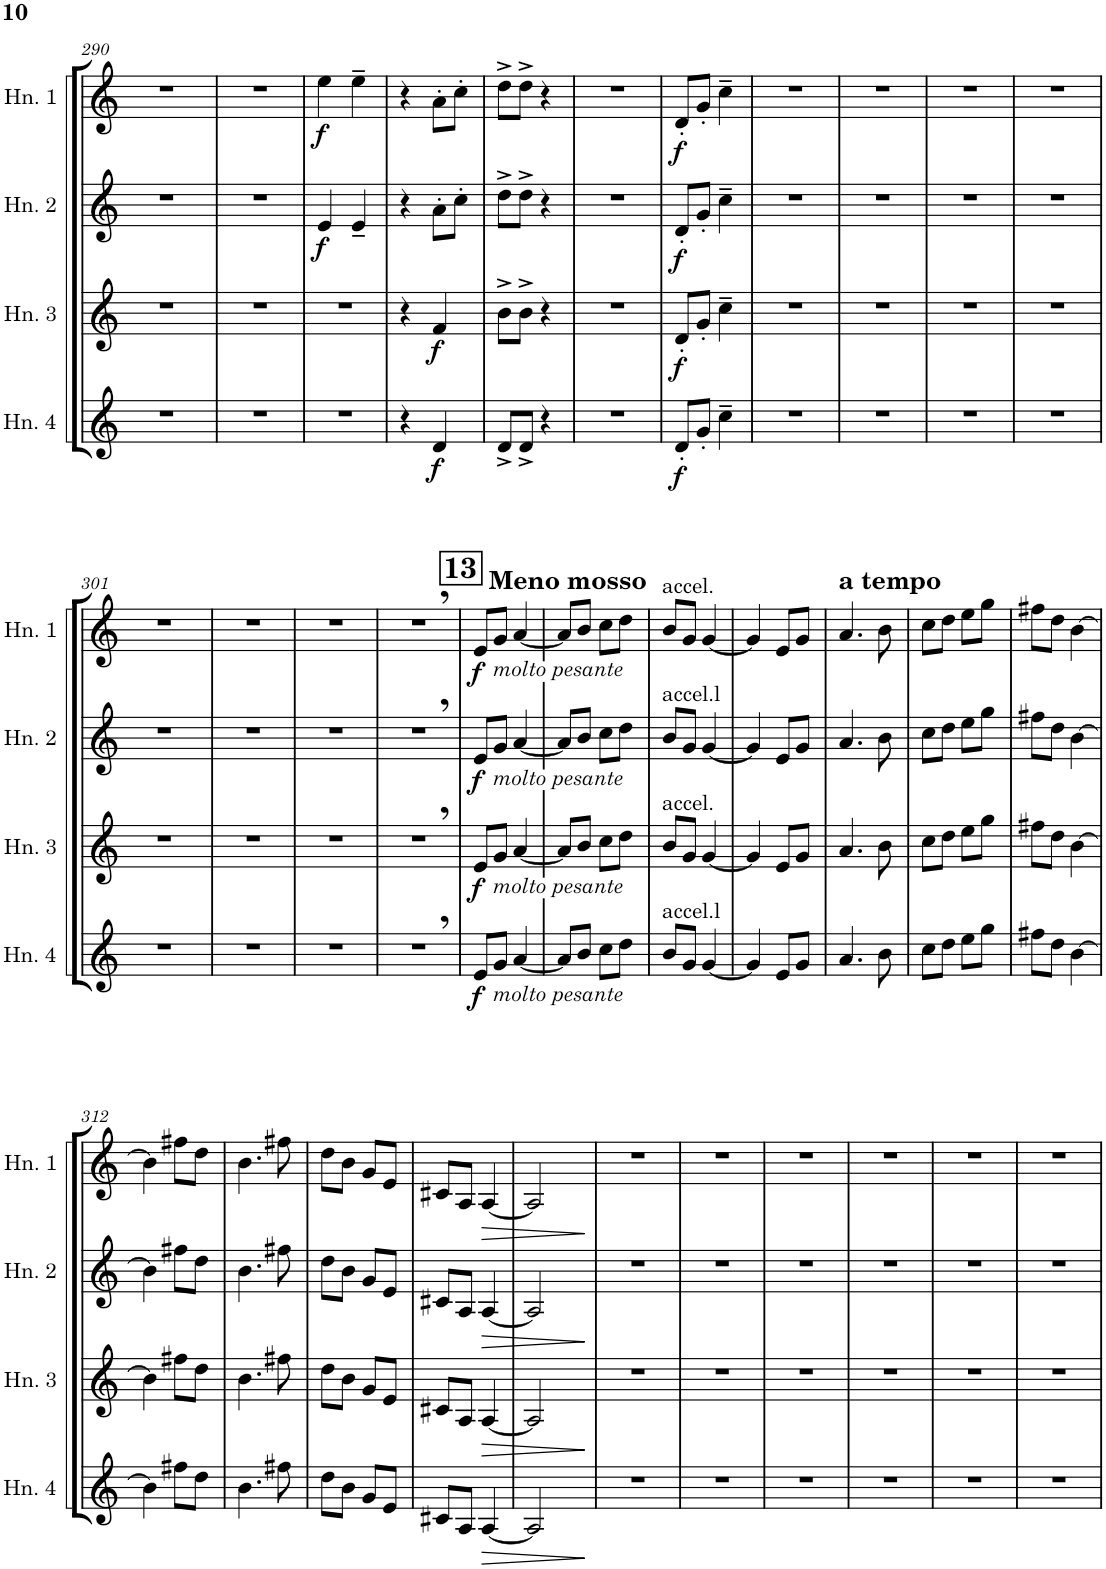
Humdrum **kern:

**kern	**dynam	**kern	**dynam	**kern	**dynam	**kern	**dynam
*part4	*part4	*part3	*part3	*part2	*part2	*part1	*part1
*staff4	*staff4	*staff3	*staff3	*staff2	*staff2	*staff1	*staff1
*I"Horn 4	*	*I"Horn 3	*	*I"Horn 2	*	*I"Horn 1	*
*I'Hn. 4	*	*I'Hn. 3	*	*I'Hn. 2	*	*I'Hn. 1	*
!!LO:PB:g=z
*clefG2	*	*clefG2	*	*clefG2	*	*clefG2	*
*Trd4c7	*	*Trd4c7	*	*Trd4c7	*	*Trd4c7	*
*k[]	*	*k[]	*	*k[]	*	*k[]	*
*M2/4	*	*M2/4	*	*M2/4	*	*M2/4	*
=290	=290	=290	=290	=290	=290	=290	=290
2r	.	2r	.	2r	.	2r	.
=291	=291	=291	=291	=291	=291	=291	=291
2r	.	2r	.	2r	.	2r	.
=292	=292	=292	=292	=292	=292	=292	=292
!	!	!	!	!	!LO:DY:b	!	!LO:DY:b
2r	.	2r	.	4e/	f	4ee\	f
.	.	.	.	4e~/	.	4ee~\	.
=293	=293	=293	=293	=293	=293	=293	=293
4r	.	4r	.	4r	.	4r	.
!	!LO:DY:b	!	!LO:DY:b	!	!	!	!
4d/	f	4f/	f	8a'\L	.	8a'\L	.
.	.	.	.	8cc'\J	.	8cc'\J	.
=294	=294	=294	=294	=294	=294	=294	=294
8d^/L	.	8b^\L	.	8dd^\L	.	8dd^\L	.
8d^/J	.	8b^\J	.	8dd^\J	.	8dd^\J	.
4r	.	4r	.	4r	.	4r	.
=295	=295	=295	=295	=295	=295	=295	=295
2r	.	2r	.	2r	.	2r	.
=296	=296	=296	=296	=296	=296	=296	=296
!	!LO:DY:b	!	!LO:DY:b	!	!LO:DY:b	!	!LO:DY:b
8d'/L	f	8d'/L	f	8d'/L	f	8d'/L	f
8g'/J	.	8g'/J	.	8g'/J	.	8g'/J	.
4cc~\	.	4cc~\	.	4cc~\	.	4cc~\	.
=297	=297	=297	=297	=297	=297	=297	=297
2r	.	2r	.	2r	.	2r	.
=298	=298	=298	=298	=298	=298	=298	=298
2r	.	2r	.	2r	.	2r	.
=299	=299	=299	=299	=299	=299	=299	=299
2r	.	2r	.	2r	.	2r	.
=300	=300	=300	=300	=300	=300	=300	=300
2r	.	2r	.	2r	.	2r	.
!!LO:LB:g=z
=301	=301	=301	=301	=301	=301	=301	=301
2r	.	2r	.	2r	.	2r	.
=302	=302	=302	=302	=302	=302	=302	=302
2r	.	2r	.	2r	.	2r	.
=303	=303	=303	=303	=303	=303	=303	=303
2r	.	2r	.	2r	.	2r	.
=304	=304	=304	=304	=304	=304	=304	=304
2r	.	2r	.	2r	.	2r	.
=305	=305	=305	=305	=305	=305	=305	=305
!!LO:REH:place=s1:a:B:cj:fs=14:t=13
!	!	!	!	!	!	!LO:TX:a:B:t=Meno mosso	!
!	!LO:DY:b	!	!LO:DY:b	!	!LO:DY:b	!	!LO:DY:b
8e/L	f	8e/L	f	8e/L	f	8e/L	f
!	!	!	!	!	!	!LO:TX:b:i:t=molto pesante	!
!	!	!	!	!LO:TX:b:i:t=molto pesante	!	!	!
!	!	!LO:TX:b:i:t=molto pesante	!	!	!	!	!
!LO:TX:b:i:t=molto pesante	!	!	!	!	!	!	!
8g/J	.	8g/J	.	8g/J	.	8g/J	.
[4a/	.	[4a/	.	[4a/	.	[4a/	.
=306	=306	=306	=306	=306	=306	=306	=306
8a/L]	.	8a/L]	.	8a/L]	.	8a/L]	.
8b/J	.	8b/J	.	8b/J	.	8b/J	.
8cc\L	.	8cc\L	.	8cc\L	.	8cc\L	.
8dd\J	.	8dd\J	.	8dd\J	.	8dd\J	.
=307	=307	=307	=307	=307	=307	=307	=307
!	!	!	!	!	!	!LO:TX:a:t=accel.	!
!	!	!	!	!LO:TX:a:t=accel.l	!	!	!
!	!	!LO:TX:a:t=accel.	!	!	!	!	!
!LO:TX:a:t=accel.l	!	!	!	!	!	!	!
8b/L	.	8b/L	.	8b/L	.	8b/L	.
8g/J	.	8g/J	.	8g/J	.	8g/J	.
[4g/	.	[4g/	.	[4g/	.	[4g/	.
=308	=308	=308	=308	=308	=308	=308	=308
4g/]	.	4g/]	.	4g/]	.	4g/]	.
8e/L	.	8e/L	.	8e/L	.	8e/L	.
8g/J	.	8g/J	.	8g/J	.	8g/J	.
=309	=309	=309	=309	=309	=309	=309	=309
!	!	!	!	!	!	!LO:TX:a:B:t=a tempo	!
4.a/	.	4.a/	.	4.a/	.	4.a/	.
8b\	.	8b\	.	8b\	.	8b\	.
=310	=310	=310	=310	=310	=310	=310	=310
8cc\L	.	8cc\L	.	8cc\L	.	8cc\L	.
8dd\J	.	8dd\J	.	8dd\J	.	8dd\J	.
8ee\L	.	8ee\L	.	8ee\L	.	8ee\L	.
8gg\J	.	8gg\J	.	8gg\J	.	8gg\J	.
=311	=311	=311	=311	=311	=311	=311	=311
8ff#X\L	.	8ff#X\L	.	8ff#X\L	.	8ff#X\L	.
8dd\J	.	8dd\J	.	8dd\J	.	8dd\J	.
[4b\	.	[4b\	.	[4b\	.	[4b\	.
!!LO:LB:g=z
=312	=312	=312	=312	=312	=312	=312	=312
4b\]	.	4b\]	.	4b\]	.	4b\]	.
8ff#X\L	.	8ff#X\L	.	8ff#X\L	.	8ff#X\L	.
8dd\J	.	8dd\J	.	8dd\J	.	8dd\J	.
=313	=313	=313	=313	=313	=313	=313	=313
4.b\	.	4.b\	.	4.b\	.	4.b\	.
8ff#X\	.	8ff#X\	.	8ff#X\	.	8ff#X\	.
=314	=314	=314	=314	=314	=314	=314	=314
8dd\L	.	8dd\L	.	8dd\L	.	8dd\L	.
8b\J	.	8b\J	.	8b\J	.	8b\J	.
8g/L	.	8g/L	.	8g/L	.	8g/L	.
8e/J	.	8e/J	.	8e/J	.	8e/J	.
=315	=315	=315	=315	=315	=315	=315	=315
8c#X/L	.	8c#X/L	.	8c#X/L	.	8c#X/L	.
8A/J	.	8A/J	.	8A/J	.	8A/J	.
!	!LO:HP:b	!	!LO:HP:b	!	!LO:HP:b	!	!LO:HP:b
[4A/	>	[4A/	>	[4A/	>	[4A/	>
=316	=316	=316	=316	=316	=316	=316	=316
2A/]	.	2A/]	.	2A/]	.	2A/]	.
.	]	.	]	.	]	.	]
=317	=317	=317	=317	=317	=317	=317	=317
2r	.	2r	.	2r	.	2r	.
=318	=318	=318	=318	=318	=318	=318	=318
2r	.	2r	.	2r	.	2r	.
=319	=319	=319	=319	=319	=319	=319	=319
2r	.	2r	.	2r	.	2r	.
=320	=320	=320	=320	=320	=320	=320	=320
2r	.	2r	.	2r	.	2r	.
=321	=321	=321	=321	=321	=321	=321	=321
2r	.	2r	.	2r	.	2r	.
=322	=322	=322	=322	=322	=322	=322	=322
2r	.	2r	.	2r	.	2r	.
=	=	=	=	=	=	=	=
*-	*-	*-	*-	*-	*-	*-	*-
